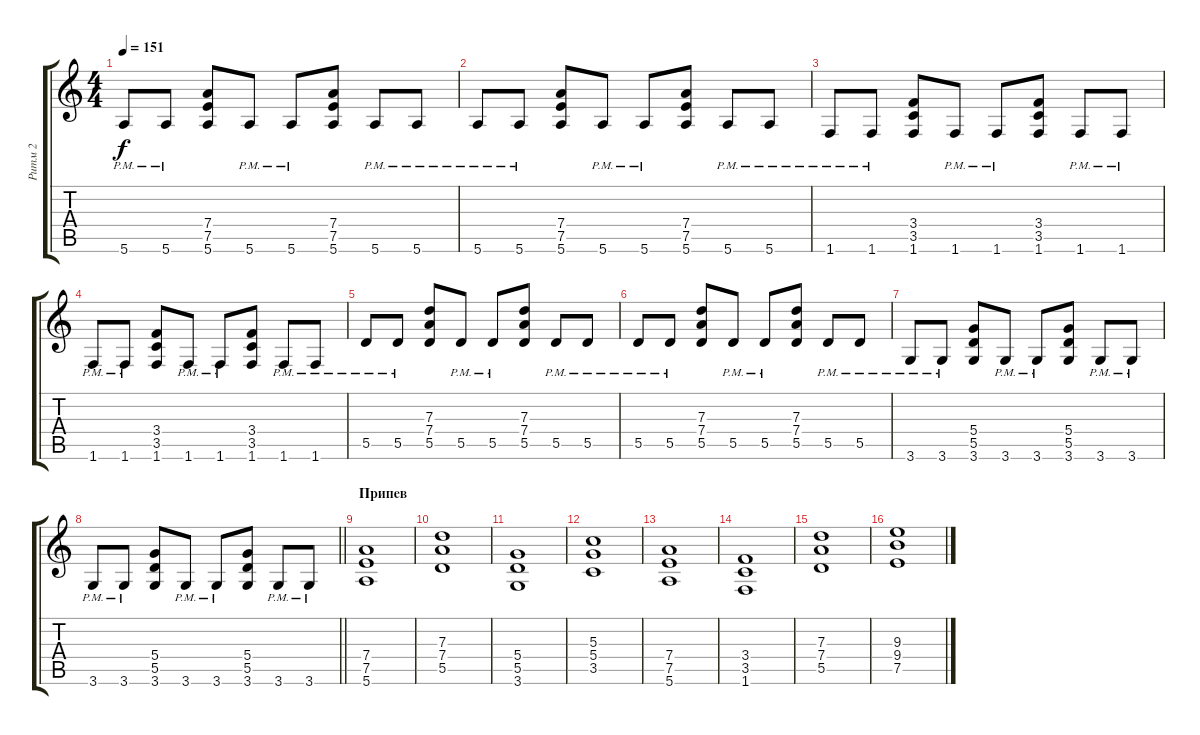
\track ("Ритм 2" "Ритм 2") {instrument distortionguitar}
\staff {score tabs}
\tuning (E4 B3 G3 D3 A2 E2) {hide}
\ts (4 4)
\tempo 151
\clef g2
\ks c
5.6{pm}.8{dy f} 5.6{pm}.8 (7.4 7.5 5.6).8 5.6{pm}.8 5.6{pm}.8 (7.4 7.5 5.6).8 5.6{pm}.8 5.6{pm}.8 |
5.6{pm}.8 5.6{pm}.8 (7.4 7.5 5.6).8 5.6{pm}.8 5.6{pm}.8 (7.4 7.5 5.6).8 5.6{pm}.8 5.6{pm}.8 |
1.6{pm}.8 1.6{pm}.8 (3.4 3.5 1.6).8 1.6{pm}.8 1.6{pm}.8 (3.4 3.5 1.6).8 1.6{pm}.8 1.6{pm}.8 |
1.6{pm}.8 1.6{pm}.8 (3.4 3.5 1.6).8 1.6{pm}.8 1.6{pm}.8 (3.4 3.5 1.6).8 1.6{pm}.8 1.6{pm}.8 |
5.5{pm}.8 5.5{pm}.8 (7.3 7.4 5.5).8 5.5{pm}.8 5.5{pm}.8 (7.3 7.4 5.5).8 5.5{pm}.8 5.5{pm}.8 |
5.5{pm}.8 5.5{pm}.8 (7.3 7.4 5.5).8 5.5{pm}.8 5.5{pm}.8 (7.3 7.4 5.5).8 5.5{pm}.8 5.5{pm}.8 |
3.6{pm}.8 3.6{pm}.8 (5.4 5.5 3.6).8 3.6{pm}.8 3.6{pm}.8 (5.4 5.5 3.6).8 3.6{pm}.8 3.6{pm}.8 |
\barLineRight lightlight
3.6{pm}.8 3.6{pm}.8 (5.4 5.5 3.6).8 3.6{pm}.8 3.6{pm}.8 (5.4 5.5 3.6).8 3.6{pm}.8 3.6{pm}.8 |
\section ("" "Припев")
(7.4 7.5 5.6).1 |
(7.3 7.4 5.5).1 |
(5.4 5.5 3.6).1 |
(5.3 5.4 3.5).1 |
(7.4 7.5 5.6).1 |
(3.4 3.5 1.6).1 |
(7.3 7.4 5.5).1 |
(9.3 9.4 7.5).1
